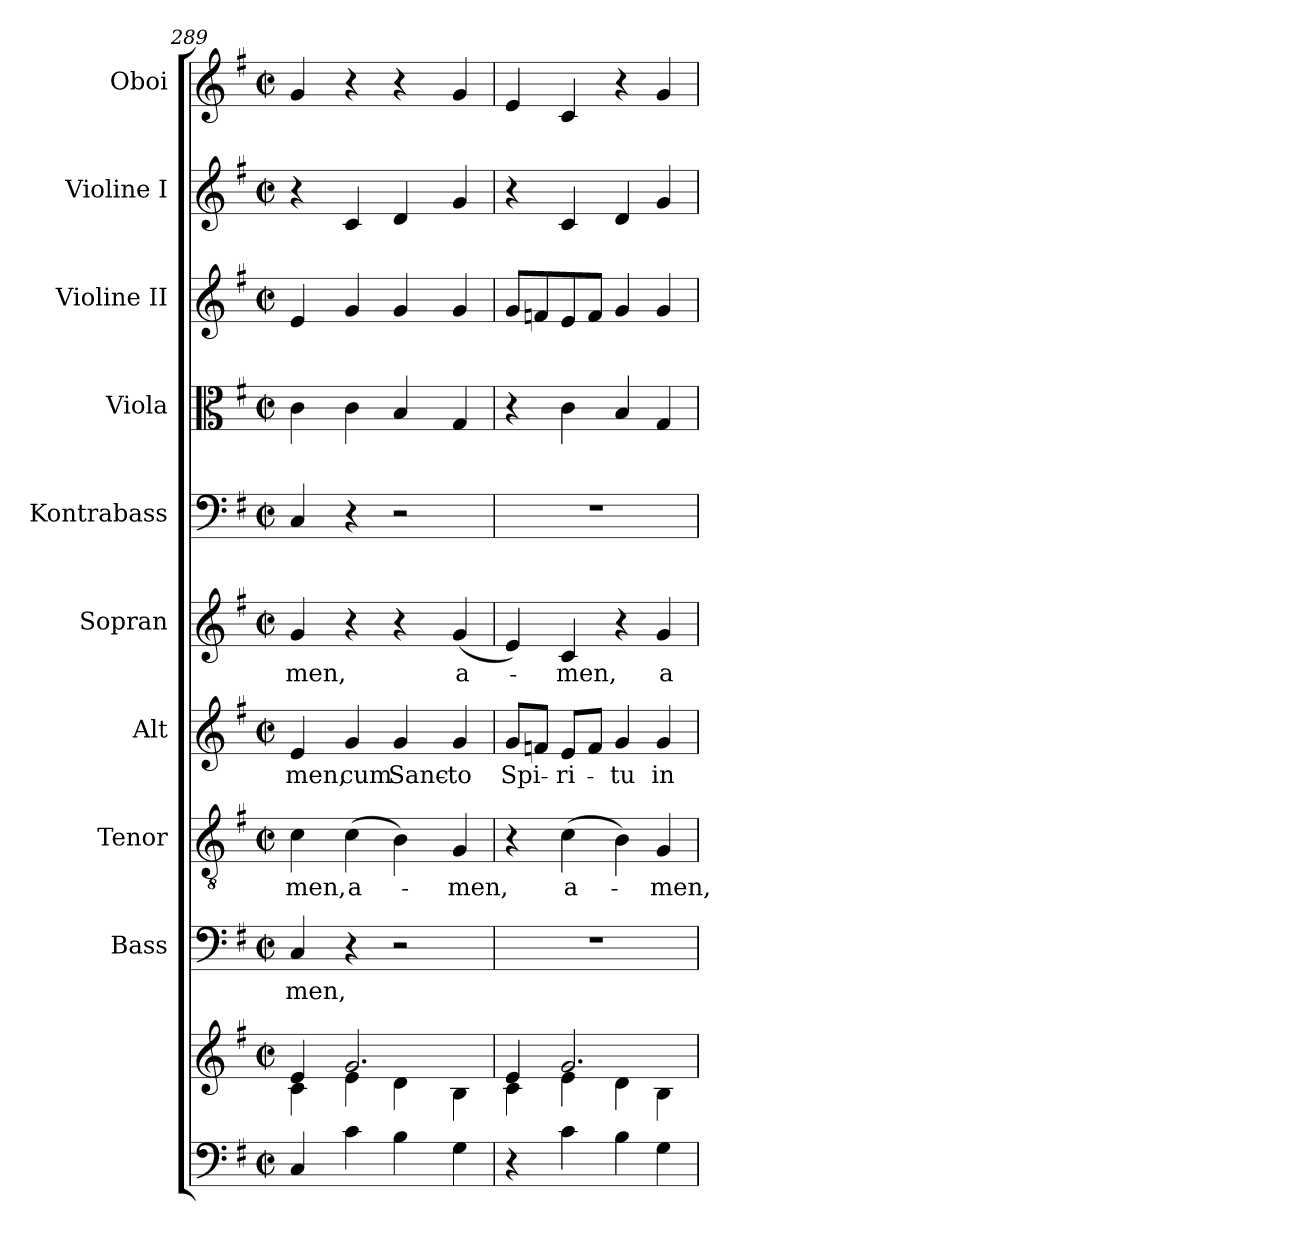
**kern	**kern	**kern	**text	**kern	**text	**kern	**text	**kern	**text	**kern	**kern	**kern	**kern	**kern
*part10	*part10	*part9	*part9	*part8	*part8	*part7	*part7	*part6	*part6	*part5	*part4	*part3	*part2	*part1
*staff11	*staff10	*staff9	*staff9	*staff8	*staff8	*staff7	*staff7	*staff6	*staff6	*staff5	*staff4	*staff3	*staff2	*staff1
*	*	*I"Bass	*	*I"Tenor	*	*I"Alt	*	*I"Sopran	*	*I"Kontrabass	*I"Viola	*I"Violine II	*I"Violine I	*I"Oboi
*	*	*I'B.	*	*I'T.	*	*I'A.	*	*I'S.	*	*I'Kb.	*I'Vla.	*I'Vl. II	*I'Vl. I	*I'Ob.
*clefF4	*clefG2	*clefF4	*	*clefGv2	*	*clefG2	*	*clefG2	*	*clefF4	*clefC3	*clefG2	*clefG2	*clefG2
*	*	*	*	*	*	*	*	*	*	*ITrd7c12	*	*	*	*
*k[f#]	*k[f#]	*k[f#]	*	*k[f#]	*	*k[f#]	*	*k[f#]	*	*k[f#]	*k[f#]	*k[f#]	*k[f#]	*k[f#]
*G:	*G:	*G:	*	*G:	*	*G:	*	*G:	*	*G:	*G:	*G:	*G:	*G:
*M2/2	*M2/2	*M2/2	*	*M2/2	*	*M2/2	*	*M2/2	*	*M2/2	*M2/2	*M2/2	*M2/2	*M2/2
*met(c|)	*met(c|)	*met(c|)	*	*met(c|)	*	*met(c|)	*	*met(c|)	*	*met(c|)	*met(c|)	*met(c|)	*met(c|)	*met(c|)
=289	=289	=289	=289	=289	=289	=289	=289	=289	=289	=289	=289	=289	=289	=289
*	*^	*	*	*	*	*	*	*	*	*	*	*	*	*
!	!	!	!	!LO:LY:b	!	!LO:LY:b	!	!LO:LY:b	!	!LO:LY:b	!	!	!	!	!
4C/	4e/	4c\	4C/	-men,	4c\	-men,	4e/	-men,	4g/	-men,	4CC/	4c\	4e/	4r	4g/
!	!	!	!	!	!	!LO:LY:b	!	!LO:LY:b	!	!	!	!	!	!	!
4c\	2.g/	4e\	4r	.	(>4c\	a-	4g/	cum	4r	.	4r	4c\	4g/	4c/	4r
!	!	!	!	!	!	!	!	!LO:LY:b	!	!	!	!	!	!	!
4B\	.	4d\	2r	.	4B\)	.	4g/	Sanc-	4r	.	2r	4B/	4g/	4d/	4r
!	!	!	!	!	!	!LO:LY:b	!	!LO:LY:b	!	!LO:LY:b	!	!	!	!	!
4G\	.	4B\	.	.	4G/	-men,	4g/	-to	(<4g/	a-	.	4G/	4g/	4g/	4g/
=290	=290	=290	=290	=290	=290	=290	=290	=290	=290	=290	=290	=290	=290	=290	=290
!	!	!	!	!	!	!	!	!LO:LY:b	!	!	!	!	!	!	!
4r	4e/	4c\	1r	.	4r	.	8g/L	Spi-	4e/)	.	1r	4r	8g/L	4r	4e/
.	.	.	.	.	.	.	8fn/J	.	.	.	.	.	8fn/	.	.
!	!	!	!	!	!	!LO:LY:b	!	!LO:LY:b	!	!LO:LY:b	!	!	!	!	!
4c\	2.g/	4e\	.	.	(>4c\	a-	8e/L	-ri-	4c/	-men,	.	4c\	8e/	4c/	4c/
.	.	.	.	.	.	.	8f/J	.	.	.	.	.	8f/J	.	.
!	!	!	!	!	!	!	!	!LO:LY:b	!	!	!	!	!	!	!
4B\	.	4d\	.	.	4B\)	.	4g/	-tu	4r	.	.	4B/	4g/	4d/	4r
!	!	!	!	!	!	!LO:LY:b	!	!LO:LY:b	!	!LO:LY:b	!	!	!	!	!
4G\	.	4B\	.	.	4G/	-men,	4g/	in	4g/	a-	.	4G/	4g/	4g/	4g/
*	*v	*v	*	*	*	*	*	*	*	*	*	*	*	*	*
=	=	=	=	=	=	=	=	=	=	=	=	=	=	=
*-	*-	*-	*-	*-	*-	*-	*-	*-	*-	*-	*-	*-	*-	*-
